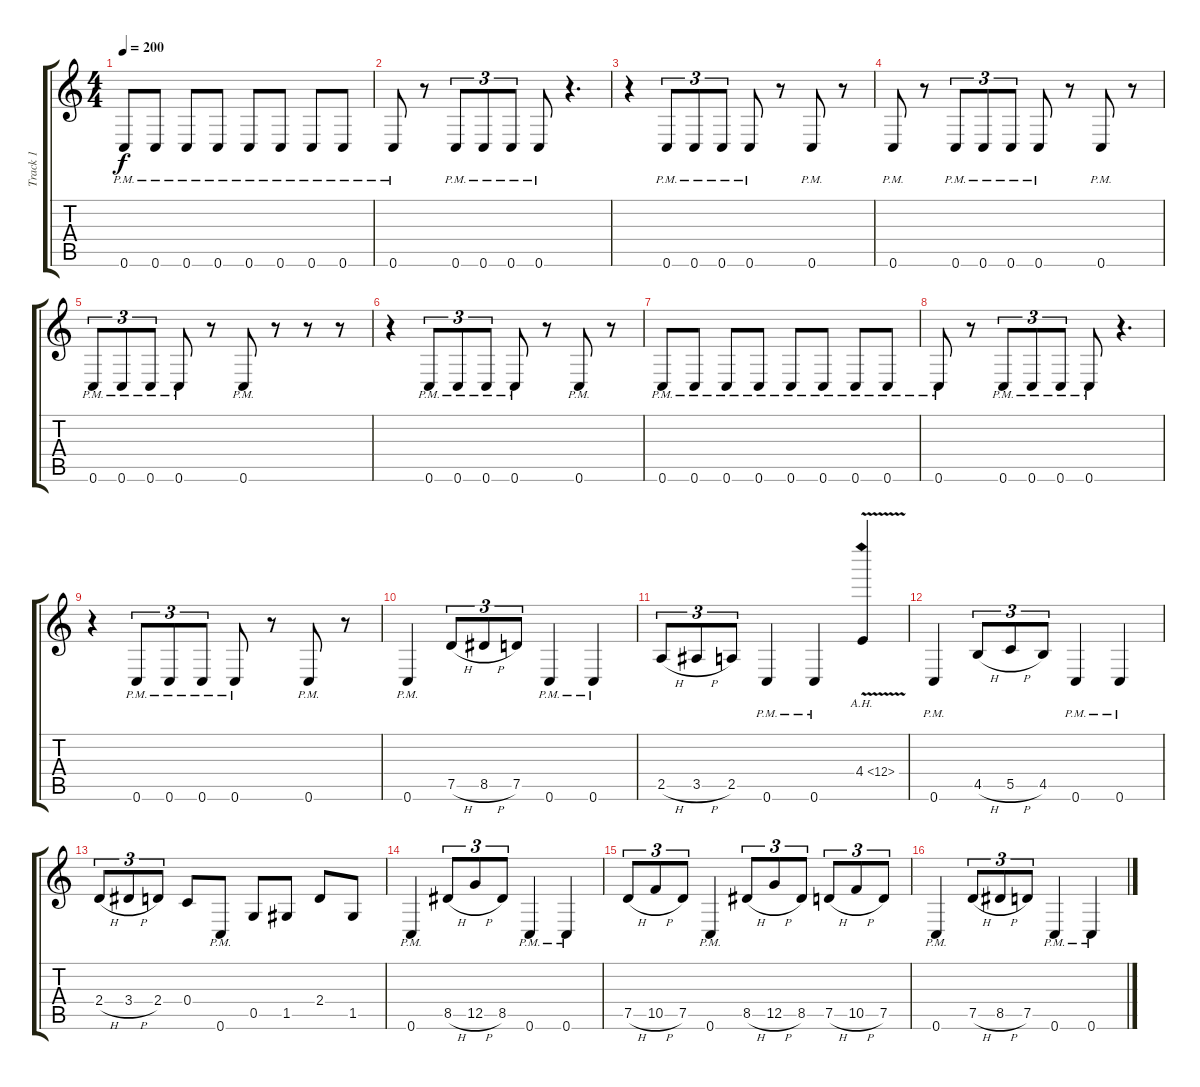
\track ("Track 1" "Track 1") {instrument overdrivenguitar}
\staff {score tabs}
\tuning (D4 A3 F3 C3 G2 C2) {hide}
\ts (4 4)
\tempo 200
\clef g2
\ks c
0.6{pm}.8{dy f} 0.6{pm}.8 0.6{pm}.8 0.6{pm}.8 0.6{pm}.8 0.6{pm}.8 0.6{pm}.8 0.6{pm}.8 |
0.6{pm}.8 r.8 0.6{pm}.8{tu (3 2)} 0.6{pm}.8{tu (3 2)} 0.6{pm}.8{tu (3 2)} 0.6{pm}.8 r.4{d} |
r.4 0.6{pm}.8{tu (3 2)} 0.6{pm}.8{tu (3 2)} 0.6{pm}.8{tu (3 2)} 0.6{pm}.8 r.8 0.6{pm}.8 r.8 |
0.6{pm}.8 r.8 0.6{pm}.8{tu (3 2)} 0.6{pm}.8{tu (3 2)} 0.6{pm}.8{tu (3 2)} 0.6{pm}.8 r.8 0.6{pm}.8 r.8 |
0.6{pm}.8{tu (3 2)} 0.6{pm}.8{tu (3 2)} 0.6{pm}.8{tu (3 2)} 0.6{pm}.8 r.8 0.6{pm}.8 r.8 r.8 r.8 |
r.4 0.6{pm}.8{tu (3 2)} 0.6{pm}.8{tu (3 2)} 0.6{pm}.8{tu (3 2)} 0.6{pm}.8 r.8 0.6{pm}.8 r.8 |
0.6{pm}.8 0.6{pm}.8 0.6{pm}.8 0.6{pm}.8 0.6{pm}.8 0.6{pm}.8 0.6{pm}.8 0.6{pm}.8 |
0.6{pm}.8 r.8 0.6{pm}.8{tu (3 2)} 0.6{pm}.8{tu (3 2)} 0.6{pm}.8{tu (3 2)} 0.6{pm}.8 r.4{d} |
r.4 0.6{pm}.8{tu (3 2)} 0.6{pm}.8{tu (3 2)} 0.6{pm}.8{tu (3 2)} 0.6{pm}.8 r.8 0.6{pm}.8 r.8 |
0.6{pm}.4 7.5{h}.8{tu (3 2)} 8.5{h}.8{tu (3 2)} 7.5.8{tu (3 2)} 0.6{pm}.4 0.6{pm}.4 |
2.5{h}.8{tu (3 2)} 3.5{h}.8{tu (3 2)} 2.5.8{tu (3 2)} 0.6{pm}.4 0.6{pm}.4 4.4{ah 8 v}.4 |
0.6{pm}.4 4.5{h}.8{tu (3 2)} 5.5{h}.8{tu (3 2)} 4.5.8{tu (3 2)} 0.6{pm}.4 0.6{pm}.4 |
2.4{h}.8{tu (3 2)} 3.4{h}.8{tu (3 2)} 2.4.8{tu (3 2)} 0.4.8 0.6{pm}.8 0.5.8 1.5.8 2.4.8 1.5.8 |
0.6{pm}.4 8.5{h}.8{tu (3 2)} 12.5{h}.8{tu (3 2)} 8.5.8{tu (3 2)} 0.6{pm}.4 0.6{pm}.4 |
7.5{h}.8{tu (3 2)} 10.5{h}.8{tu (3 2)} 7.5.8{tu (3 2)} 0.6{pm}.4 8.5{h}.8{tu (3 2)} 12.5{h}.8{tu (3 2)} 8.5.8{tu (3 2)} 7.5{h}.8{tu (3 2)} 10.5{h}.8{tu (3 2)} 7.5.8{tu (3 2)} |
0.6{pm}.4 7.5{h}.8{tu (3 2)} 8.5{h}.8{tu (3 2)} 7.5.8{tu (3 2)} 0.6{pm}.4 0.6{pm}.4
